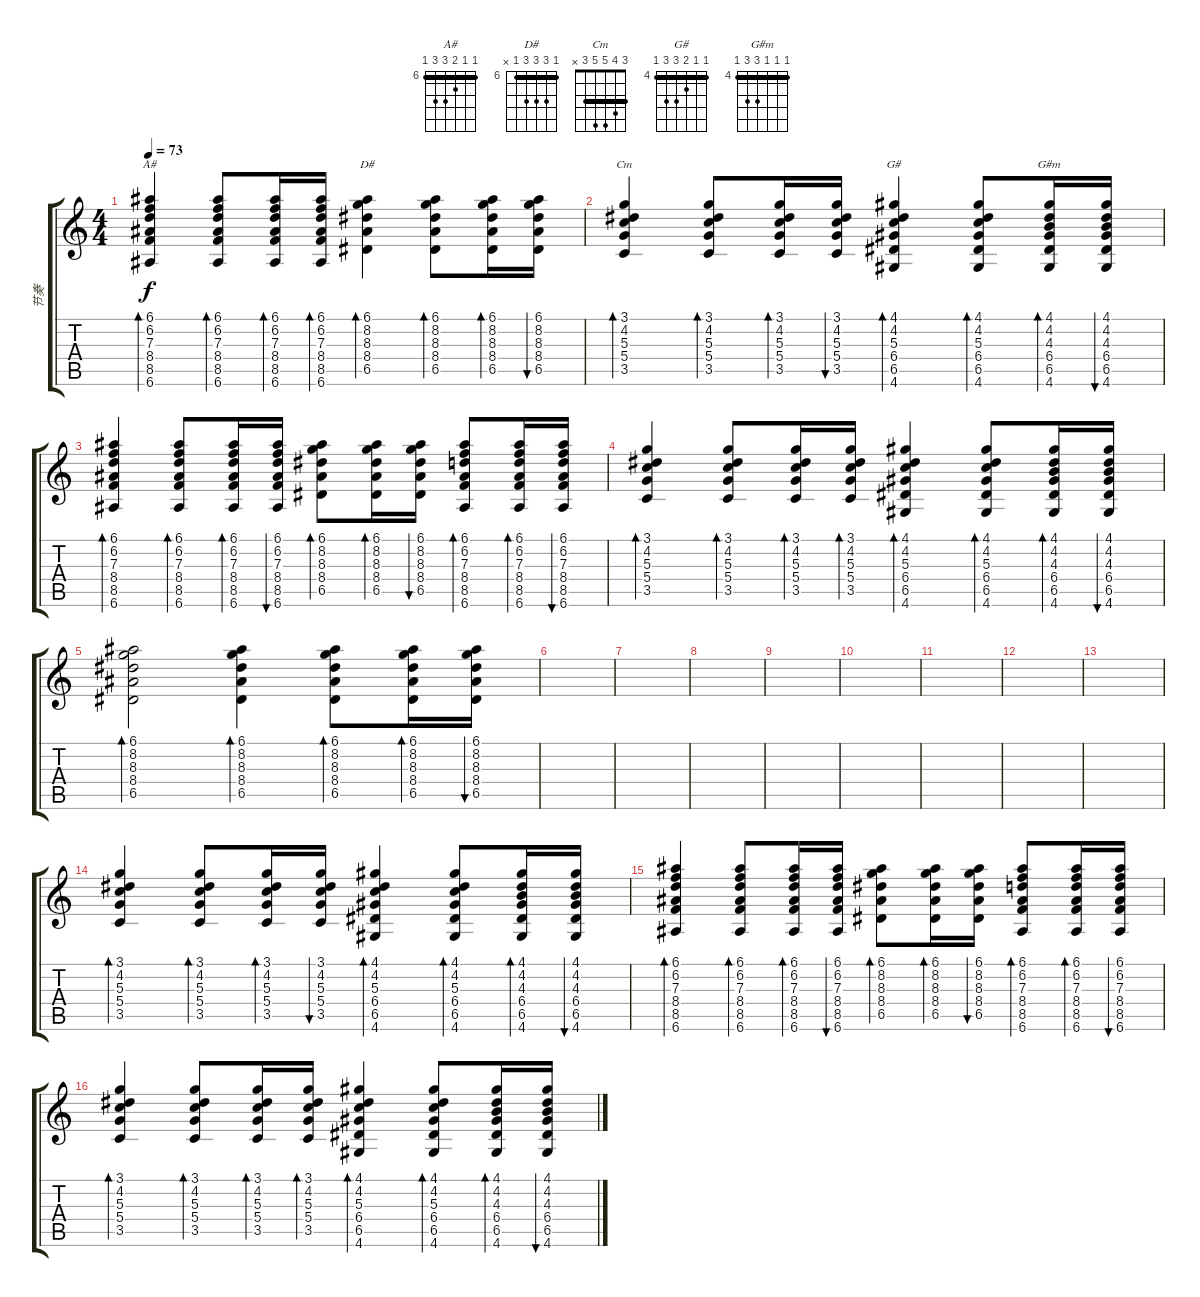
\track ("节奏" "节奏") {instrument acousticguitarnylon}
\staff {score tabs}
\tuning (E4 B3 G3 D3 A2 E2) {hide}
\chord ("A#" 6 6 7 8 8 6) {firstfret 6 barre 6}
\chord ("D#" 6 8 8 8 6 x) {firstfret 6 barre 6}
\chord ("Cm" 3 4 5 5 3 x) {barre 3}
\chord ("G#" 4 4 5 6 6 4) {firstfret 4 barre 4}
\chord ("G#m" 4 4 4 6 6 4) {firstfret 4 barre 4}
\ts (4 4)
\tempo 73
\clef g2
\ks c
(6.1 6.2 7.3 8.4 8.5 6.6).4{bd 60 ch "A#" dy f} (6.1 6.2 7.3 8.4 8.5 6.6).8{bd 30} (6.1 6.2 7.3 8.4 8.5 6.6).16{bd 30} (6.1 6.2 7.3 8.4 8.5 6.6).16{bd 30} (6.1 8.2 8.3 8.4 6.5).4{bd 60 ch "D#"} (6.1 8.2 8.3 8.4 6.5).8{bd 30} (6.1 8.2 8.3 8.4 6.5).16{bd 30} (6.1 8.2 8.3 8.4 6.5).16{bu 30} |
(3.1 4.2 5.3 5.4 3.5).4{bd 60 ch "Cm"} (3.1 4.2 5.3 5.4 3.5).8{bd 30} (3.1 4.2 5.3 5.4 3.5).16{bd 30} (3.1 4.2 5.3 5.4 3.5).16{bu 30} (4.1 4.2 5.3 6.4 6.5 4.6).4{bd 60 ch "G#"} (4.1 4.2 5.3 6.4 6.5 4.6).8{bd 30} (4.1 4.2 4.3 6.4 6.5 4.6).16{bd 30 ch "G#m"} (4.1 4.2 4.3 6.4 6.5 4.6).16{bu 30} |
(6.1 6.2 7.3 8.4 8.5 6.6).4{bd 60} (6.1 6.2 7.3 8.4 8.5 6.6).8{bd 30} (6.1 6.2 7.3 8.4 8.5 6.6).16{bd 30} (6.1 6.2 7.3 8.4 8.5 6.6).16{bu 30} (6.1 8.2 8.3 8.4 6.5).8{bd 30} (6.1 8.2 8.3 8.4 6.5).16{bd 30} (6.1 8.2 8.3 8.4 6.5).16{bu 30} (6.1 6.2 7.3 8.4 8.5 6.6).8{bd 30} (6.1 6.2 7.3 8.4 8.5 6.6).16{bd 30} (6.1 6.2 7.3 8.4 8.5 6.6).16{bu 30} |
(3.1 4.2 5.3 5.4 3.5).4{bd 60} (3.1 4.2 5.3 5.4 3.5).8{bd 30} (3.1 4.2 5.3 5.4 3.5).16{bd 30} (3.1 4.2 5.3 5.4 3.5).16{bd 30} (4.1 4.2 5.3 6.4 6.5 4.6).4{bd 60} (4.1 4.2 5.3 6.4 6.5 4.6).8{bd 30} (4.1 4.2 4.3 6.4 6.5 4.6).16{bd 30} (4.1 4.2 4.3 6.4 6.5 4.6).16{bu 30} |
(6.1 8.2 8.3 8.4 6.5).2{bd 120} (6.1 8.2 8.3 8.4 6.5).4{bd 60} (6.1 8.2 8.3 8.4 6.5).8{bd 30} (6.1 8.2 8.3 8.4 6.5).16{bd 30} (6.1 8.2 8.3 8.4 6.5).16{bu 30} |
|
|
|
|
|
|
|
|
(3.1 4.2 5.3 5.4 3.5).4{bd 60} (3.1 4.2 5.3 5.4 3.5).8{bd 30} (3.1 4.2 5.3 5.4 3.5).16{bd 30} (3.1 4.2 5.3 5.4 3.5).16{bu 30} (4.1 4.2 5.3 6.4 6.5 4.6).4{bd 60} (4.1 4.2 5.3 6.4 6.5 4.6).8{bd 30} (4.1 4.2 4.3 6.4 6.5 4.6).16{bd 30} (4.1 4.2 4.3 6.4 6.5 4.6).16{bu 30} |
(6.1 6.2 7.3 8.4 8.5 6.6).4{bd 60} (6.1 6.2 7.3 8.4 8.5 6.6).8{bd 30} (6.1 6.2 7.3 8.4 8.5 6.6).16{bd 30} (6.1 6.2 7.3 8.4 8.5 6.6).16{bu 30} (6.1 8.2 8.3 8.4 6.5).8{bd 30} (6.1 8.2 8.3 8.4 6.5).16{bd 30} (6.1 8.2 8.3 8.4 6.5).16{bu 30} (6.1 6.2 7.3 8.4 8.5 6.6).8{bd 30} (6.1 6.2 7.3 8.4 8.5 6.6).16{bd 30} (6.1 6.2 7.3 8.4 8.5 6.6).16{bu 30} |
(3.1 4.2 5.3 5.4 3.5).4{bd 60} (3.1 4.2 5.3 5.4 3.5).8{bd 30} (3.1 4.2 5.3 5.4 3.5).16{bd 30} (3.1 4.2 5.3 5.4 3.5).16{bd 30} (4.1 4.2 5.3 6.4 6.5 4.6).4{bd 60} (4.1 4.2 5.3 6.4 6.5 4.6).8{bd 30} (4.1 4.2 4.3 6.4 6.5 4.6).16{bd 30} (4.1 4.2 4.3 6.4 6.5 4.6).16{bu 30}
